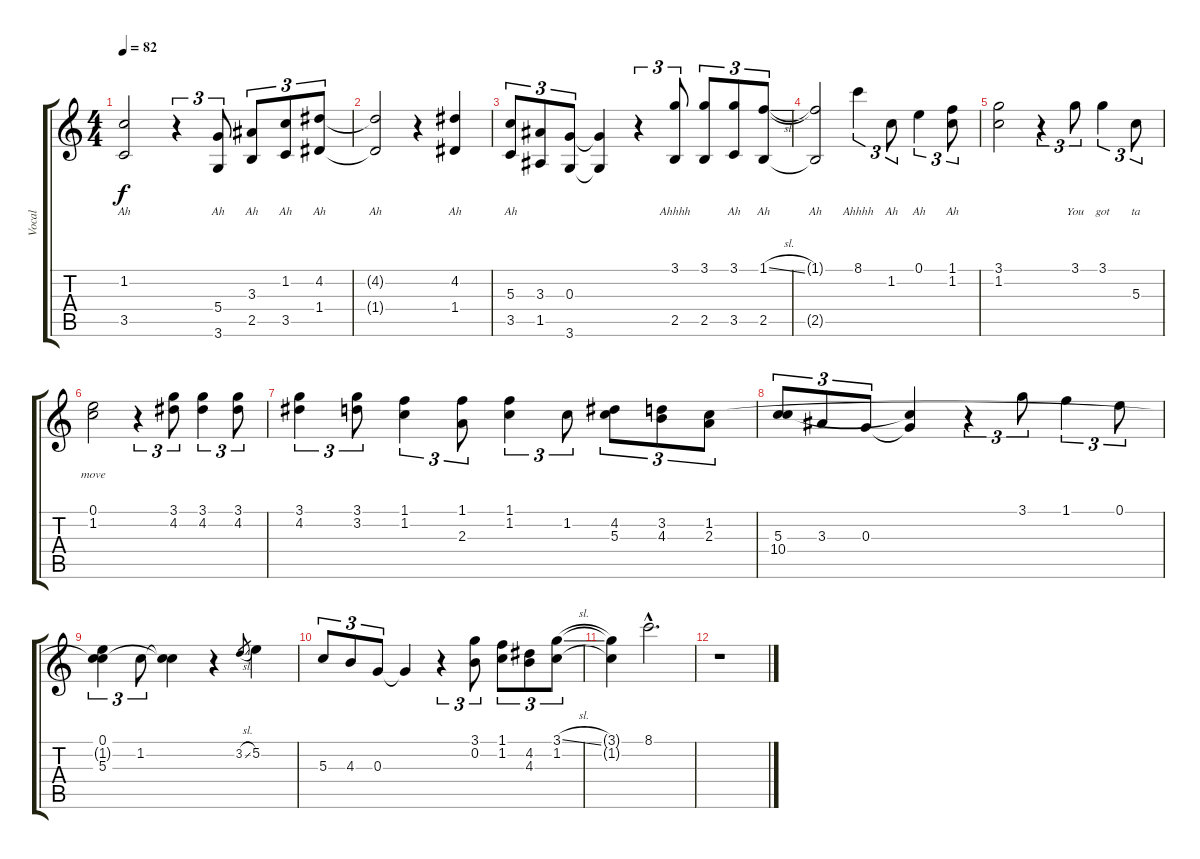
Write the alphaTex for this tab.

\track ("Vocal" "Vocal") {instrument voiceoohs}
\staff {score tabs}
\tuning (E5 B4 G4 D4 A3 E3) {hide}
\ts (4 4)
\tempo 82
\clef g2
\ks c
(1.2 3.5).2{lyrics (0 "Ah") lyrics (1 "") lyrics (2 "") lyrics (3 "") lyrics (4 "") dy f} r.4{tu (3 2)} (5.4 3.6).8{tu (3 2) lyrics (0 "Ah") lyrics (1 "") lyrics (2 "") lyrics (3 "") lyrics (4 "")} (3.3 2.5).8{tu (3 2) lyrics (0 "Ah") lyrics (1 "") lyrics (2 "") lyrics (3 "") lyrics (4 "")} (1.2 3.5).8{tu (3 2) lyrics (0 "Ah") lyrics (1 "") lyrics (2 "") lyrics (3 "") lyrics (4 "")} (4.2 1.4).8{tu (3 2) lyrics (0 "Ah") lyrics (1 "") lyrics (2 "") lyrics (3 "") lyrics (4 "")} |
(4.2{t} 1.4{t}).2{lyrics (0 "Ah") lyrics (1 "") lyrics (2 "") lyrics (3 "") lyrics (4 "")} r.4 (4.2 1.4).4{lyrics (0 "Ah") lyrics (1 "") lyrics (2 "") lyrics (3 "") lyrics (4 "")} |
(5.3 3.5).8{tu (3 2) lyrics (0 "Ah") lyrics (1 "") lyrics (2 "") lyrics (3 "") lyrics (4 "")} (3.3 1.5).8{tu (3 2) lyrics (0 "") lyrics (1 "") lyrics (2 "") lyrics (3 "") lyrics (4 "")} (0.3 3.6).8{tu (3 2) lyrics (0 "") lyrics (1 "") lyrics (2 "") lyrics (3 "") lyrics (4 "")} (0.3{t} 3.6{t}).4{lyrics (0 "") lyrics (1 "") lyrics (2 "") lyrics (3 "") lyrics (4 "")} r.4{tu (3 2)} (3.1 2.5).8{tu (3 2) lyrics (0 "Ahhhh") lyrics (1 "") lyrics (2 "") lyrics (3 "") lyrics (4 "")} (3.1 2.5).8{tu (3 2) lyrics (0 "") lyrics (1 "") lyrics (2 "") lyrics (3 "") lyrics (4 "")} (3.1 3.5).8{tu (3 2) lyrics (0 "Ah") lyrics (1 "") lyrics (2 "") lyrics (3 "") lyrics (4 "")} (1.1{sl} 2.5).8{tu (3 2) lyrics (0 "Ah") lyrics (1 "") lyrics (2 "") lyrics (3 "") lyrics (4 "")} |
(1.1{t} 2.5{t}).2{lyrics (0 "Ah") lyrics (1 "") lyrics (2 "") lyrics (3 "") lyrics (4 "")} 8.1.4{tu (3 2) lyrics (0 "Ahhhh") lyrics (1 "") lyrics (2 "") lyrics (3 "") lyrics (4 "")} 1.2.8{tu (3 2) lyrics (0 "Ah") lyrics (1 "") lyrics (2 "") lyrics (3 "") lyrics (4 "")} 0.1.4{tu (3 2) lyrics (0 "Ah") lyrics (1 "") lyrics (2 "") lyrics (3 "") lyrics (4 "")} (1.1 1.2).8{tu (3 2) lyrics (0 "Ah") lyrics (1 "") lyrics (2 "") lyrics (3 "") lyrics (4 "")} |
(3.1 1.2).2{lyrics (0 "") lyrics (1 "") lyrics (2 "") lyrics (3 "") lyrics (4 "")} r.4{tu (3 2)} 3.1.8{tu (3 2) lyrics (0 "You") lyrics (1 "") lyrics (2 "") lyrics (3 "") lyrics (4 "")} 3.1.4{tu (3 2) lyrics (0 "got") lyrics (1 "") lyrics (2 "") lyrics (3 "") lyrics (4 "")} 5.3.8{tu (3 2) lyrics (0 "ta") lyrics (1 "") lyrics (2 "") lyrics (3 "") lyrics (4 "")} |
(0.1 1.2).2{lyrics (0 "move") lyrics (1 "") lyrics (2 "") lyrics (3 "") lyrics (4 "")} r.4{tu (3 2)} (3.1 4.2).8{tu (3 2)} (3.1 4.2).4{tu (3 2)} (3.1 4.2).8{tu (3 2)} |
(3.1 4.2).4{tu (3 2)} (3.1 3.2).8{tu (3 2)} (1.1 1.2).4{tu (3 2)} (1.1 2.3).8{tu (3 2)} (1.1 1.2).4{tu (3 2)} 1.2.8{tu (3 2)} (4.2 5.3).8{tu (3 2)} (3.2 4.3).8{tu (3 2)} (1.2 2.3).8{tu (3 2)} |
(5.3 10.4).8{tu (3 2)} 3.3.8{tu (3 2)} 0.3.8{tu (3 2)} (0.3{t} 10.4{t}).4 r.4{tu (3 2)} 3.1.8{tu (3 2)} 1.1.4{tu (3 2)} 0.1.8{tu (3 2)} |
(0.1 1.2{t} 5.3).4{tu (3 2)} 1.2.8{tu (3 2)} (1.2{t} 5.3{t}).4 r.4 3.2{sl}.8{gr} 5.2.4 |
5.3.8{tu (3 2)} 4.3.8{tu (3 2)} 0.3.8{tu (3 2)} 0.3{t}.4 r.4{tu (3 2)} (3.1 0.2).8{tu (3 2)} (1.1 1.2).8{tu (3 2)} (4.2 4.3).8{tu (3 2)} (3.1{sl} 1.2).8{tu (3 2)} |
(3.1{t} 1.2{t}).4 8.1{hac}.2{d} |
r.1
